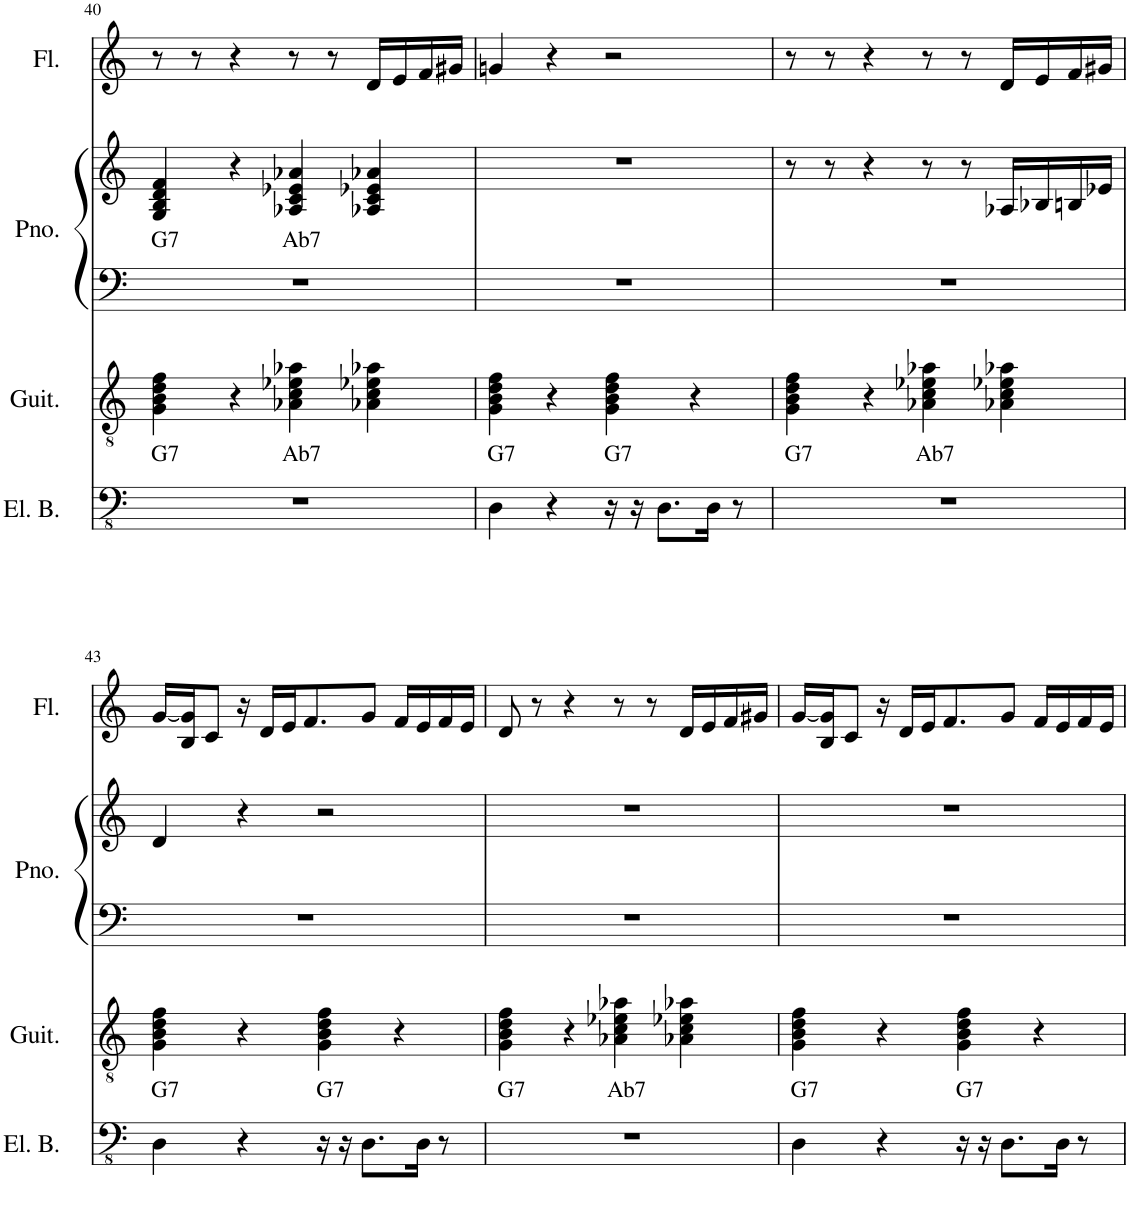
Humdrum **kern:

**kern	**kern	**text	**kern	**kern	**text	**kern
*part4	*part3	*part3	*part2	*part2	*part2	*part1
*staff5	*staff4	*staff4	*staff3	*staff2	*staff2	*staff1
*I"Electric Bass	*I"Guitar	*	*I"Piano	*	*	*I"Flute
*I'El. B.	*I'Guit.	*	*I'Pno.	*	*	*I'Fl.
!!LO:PB:g=z
*clefFv4	*clefGv2	*	*clefF4	*clefG2	*	*clefG2
*k[]	*k[]	*	*k[]	*k[]	*	*k[]
*M4/4	*M4/4	*	*M4/4	*M4/4	*	*M4/4
=40	=40	=40	=40	=40	=40	=40
!	!	!LO:LY:b	!	!	!LO:LY:b	!
1r	4G\ 4B\ 4d\ 4f\	G7	1r	4G/ 4B/ 4d/ 4f/	G7	8r
.	.	.	.	.	.	8r
.	4r	.	.	4r	.	4r
!	!	!LO:LY:b	!	!	!LO:LY:b	!
.	4A-X\ 4c\ 4e-X\ 4a-X\	Ab7	.	4A-X/ 4c/ 4e-X/ 4a-X/	Ab7	8r
.	.	.	.	.	.	8r
.	4A-X\ 4c\ 4e-X\ 4a-X\	.	.	4A-X/ 4c/ 4e-X/ 4a-X/	.	16d/LL
.	.	.	.	.	.	16e/
.	.	.	.	.	.	16f/
.	.	.	.	.	.	16g#X/JJ
=41	=41	=41	=41	=41	=41	=41
!	!	!LO:LY:b	!	!	!	!
4DD\	4G\ 4B\ 4d\ 4f\	G7	1r	1r	.	4gn/
4r	4r	.	.	.	.	4r
!	!	!LO:LY:b	!	!	!	!
16r	4G\ 4B\ 4d\ 4f\	G7	.	.	.	2r
16r	.	.	.	.	.	.
8.DD\L	.	.	.	.	.	.
.	4r	.	.	.	.	.
16DD\Jk	.	.	.	.	.	.
8r	.	.	.	.	.	.
=42	=42	=42	=42	=42	=42	=42
!	!	!LO:LY:b	!	!	!	!
1r	4G\ 4B\ 4d\ 4f\	G7	1r	8r	.	8r
.	.	.	.	8r	.	8r
.	4r	.	.	4r	.	4r
!	!	!LO:LY:b	!	!	!	!
.	4A-X\ 4c\ 4e-X\ 4a-X\	Ab7	.	8r	.	8r
.	.	.	.	8r	.	8r
.	4A-X\ 4c\ 4e-X\ 4a-X\	.	.	16A-X/LL	.	16d/LL
.	.	.	.	16B-X/	.	16e/
.	.	.	.	16Bn/	.	16f/
.	.	.	.	16e-X/JJ	.	16g#X/JJ
!!LO:LB:g=z
=43	=43	=43	=43	=43	=43	=43
!	!	!LO:LY:b	!	!	!	!
4DD\	4G\ 4B\ 4d\ 4f\	G7	1r	4d/	.	[16g/LL
.	.	.	.	.	.	16B/ 16g/]J
.	.	.	.	.	.	8c/J
4r	4r	.	.	4r	.	16r
.	.	.	.	.	.	16d/LL
.	.	.	.	.	.	16e/J
.	.	.	.	.	.	8.f/
!	!	!LO:LY:b	!	!	!	!
16r	4G\ 4B\ 4d\ 4f\	G7	.	2r	.	.
16r	.	.	.	.	.	.
8.DD\L	.	.	.	.	.	8g/J
.	4r	.	.	.	.	16f/LL
16DD\Jk	.	.	.	.	.	16e/
8r	.	.	.	.	.	16f/
.	.	.	.	.	.	16e/JJ
=44	=44	=44	=44	=44	=44	=44
!	!	!LO:LY:b	!	!	!	!
1r	4G\ 4B\ 4d\ 4f\	G7	1r	1r	.	8d/
.	.	.	.	.	.	8r
.	4r	.	.	.	.	4r
!	!	!LO:LY:b	!	!	!	!
.	4A-X\ 4c\ 4e-X\ 4a-X\	Ab7	.	.	.	8r
.	.	.	.	.	.	8r
.	4A-X\ 4c\ 4e-X\ 4a-X\	.	.	.	.	16d/LL
.	.	.	.	.	.	16e/
.	.	.	.	.	.	16f/
.	.	.	.	.	.	16g#X/JJ
=45	=45	=45	=45	=45	=45	=45
!	!	!LO:LY:b	!	!	!	!
4DD\	4G\ 4B\ 4d\ 4f\	G7	1r	1r	.	[16g/LL
.	.	.	.	.	.	16B/ 16g/]J
.	.	.	.	.	.	8c/J
4r	4r	.	.	.	.	16r
.	.	.	.	.	.	16d/LL
.	.	.	.	.	.	16e/J
.	.	.	.	.	.	8.f/
!	!	!LO:LY:b	!	!	!	!
16r	4G\ 4B\ 4d\ 4f\	G7	.	.	.	.
16r	.	.	.	.	.	.
8.DD\L	.	.	.	.	.	8g/J
.	4r	.	.	.	.	16f/LL
16DD\Jk	.	.	.	.	.	16e/
8r	.	.	.	.	.	16f/
.	.	.	.	.	.	16e/JJ
=	=	=	=	=	=	=
*-	*-	*-	*-	*-	*-	*-
